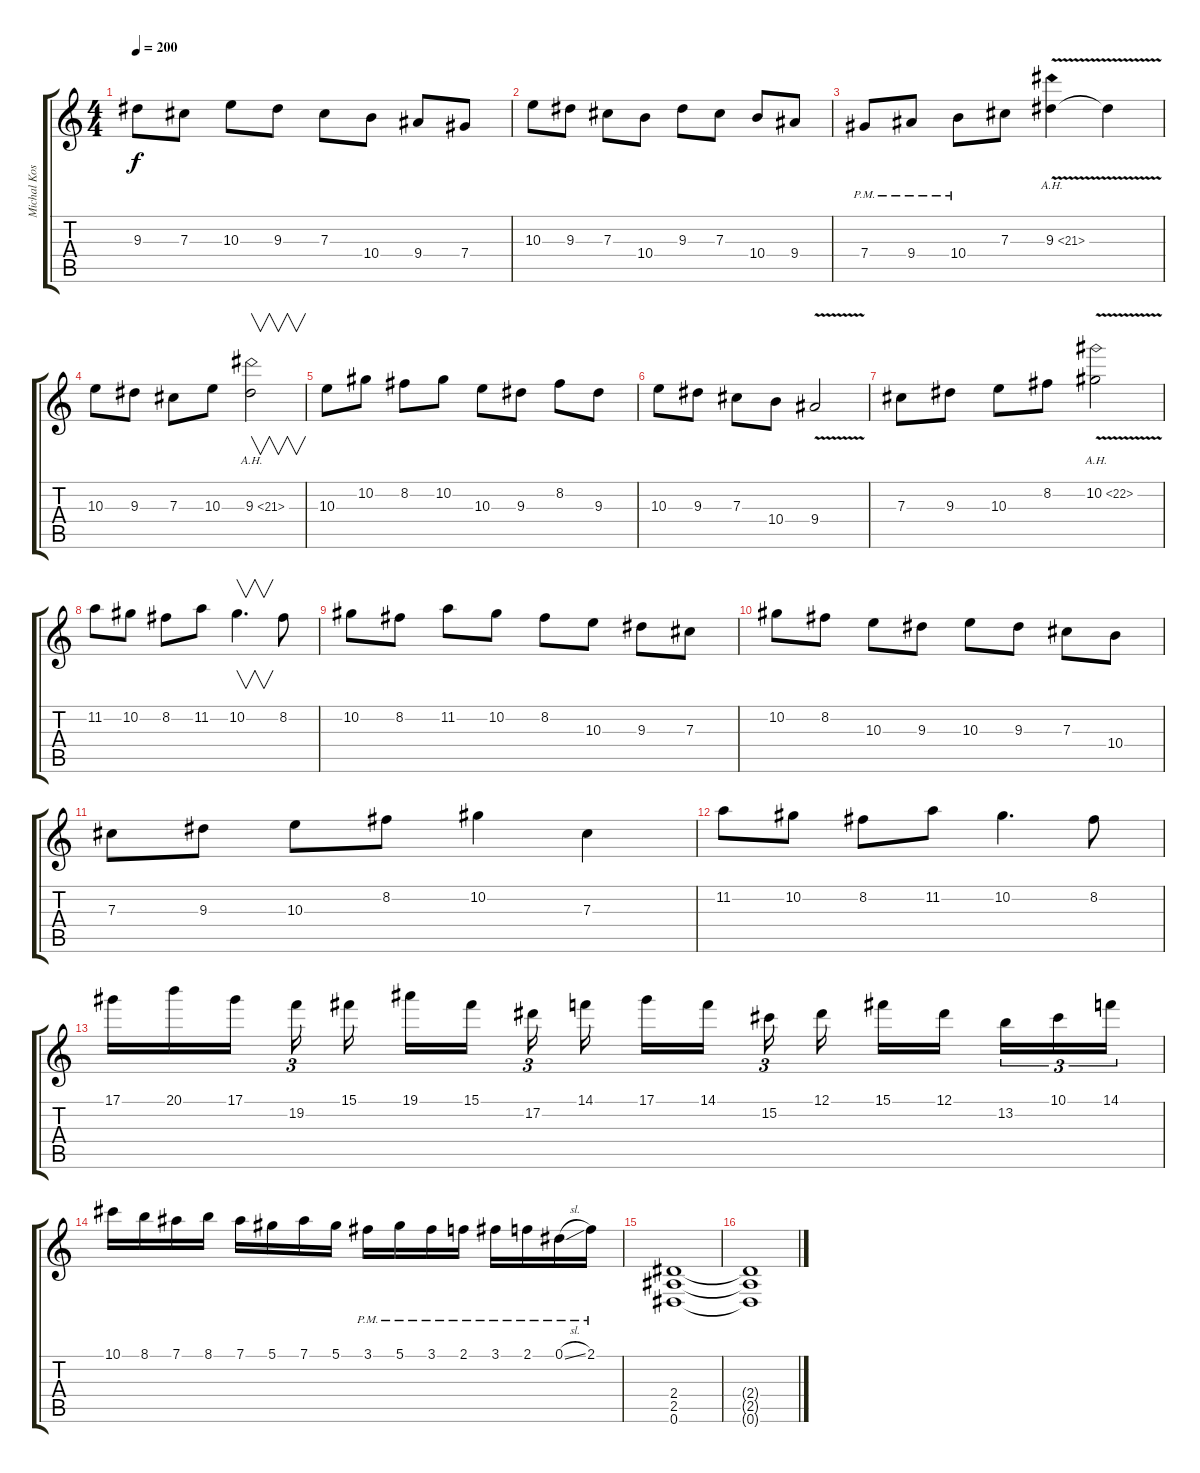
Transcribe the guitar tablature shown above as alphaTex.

\track ("Michal Kostrzynski" "Michal Kos") {instrument distortionguitar}
\staff {score tabs}
\tuning (Eb4 Bb3 Gb3 Db3 Ab2 Eb2) {hide}
\ts (4 4)
\tempo 200
\clef g2
\ks c
9.3.8{dy f} 7.3.8 10.3.8 9.3.8 7.3.8 10.4.8 9.4.8 7.4.8 |
10.3.8 9.3.8 7.3.8 10.4.8 9.3.8 7.3.8 10.4.8 9.4.8 |
7.4{pm}.8 9.4{pm}.8 10.4{pm}.8 7.3.8 9.3{ah 12 v}.4 9.3{t}.4 |
10.3.8 9.3.8 7.3.8 10.3.8 9.3{ah 12}.2{v} |
10.3.8 10.2.8 8.2.8 10.2.8 10.3.8 9.3.8 8.2.8 9.3.8 |
10.3.8 9.3.8 7.3.8 10.4.8 9.4{v}.2 |
7.3.8 9.3.8 10.3.8 8.2.8 10.2{ah 12 v}.2 |
11.2.8 10.2.8 8.2.8 11.2.8 10.2.4{v d} 8.2.8 |
10.2.8 8.2.8 11.2.8 10.2.8 8.2.8 10.3.8 9.3.8 7.3.8 |
10.2.8 8.2.8 10.3.8 9.3.8 10.3.8 9.3.8 7.3.8 10.4.8 |
7.3.8 9.3.8 10.3.8 8.2.8 10.2.4 7.3.4 |
11.2.8 10.2.8 8.2.8 11.2.8 10.2.4{d} 8.2.8 |
17.1.16 20.1.16 17.1.16{beam splitsecondary} 19.2.16{tu (3 2)} 15.1.16 19.1.16 15.1.16{beam splitsecondary} 17.2.16{tu (3 2)} 14.1.16 17.1.16 14.1.16{beam splitsecondary} 15.2.16{tu (3 2)} 12.1.16 15.1.16 12.1.16{beam splitsecondary} 13.2.16{tu (3 2)} 10.1.16{tu (3 2)} 14.1.16{tu (3 2)} |
10.1.16 8.1.16 7.1.16 8.1.16 7.1.16 5.1.16 7.1.16 5.1.16 3.1{pm}.16 5.1{pm}.16 3.1{pm}.16 2.1{pm}.16 3.1{pm}.16 2.1{pm}.16 0.1{sl pm}.16 2.1{pm}.16 |
(2.4 2.5 0.6).1 |
(2.4{t} 2.5{t} 0.6{t}).1
